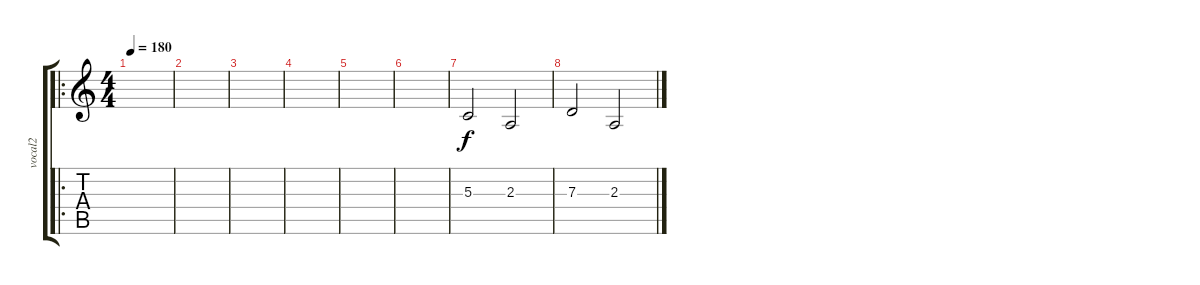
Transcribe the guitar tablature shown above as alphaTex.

\track ("vocal2" "vocal2") {instrument sopranosax}
\staff {score tabs}
\tuning (E4 B3 G3 D3 A2 E2) {hide}
\ro
\ts (4 4)
\tempo 180
\clef g2
\ks c
|
|
|
|
|
|
5.3.2 2.3.2 |
7.3.2 2.3.2
